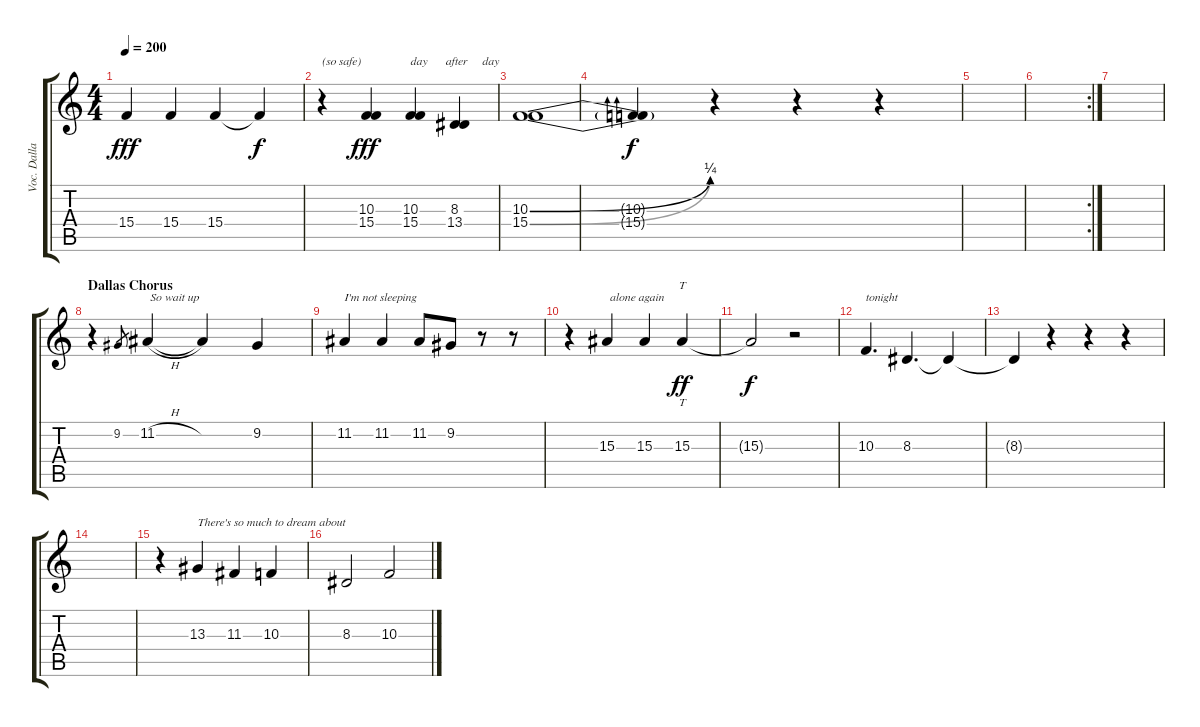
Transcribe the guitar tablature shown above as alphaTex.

\track ("Voc. Dallas,  Wade" "Voc. Dalla") {instrument oboe}
\staff {score tabs}
\tuning (E4 B3 G3 D3 A2 D2) {hide}
\ts (4 4)
\tempo 200
\clef g2
\ks c
15.4.4{dy fff} 15.4.4 15.4.4 15.4{t}.4{dy f} |
r.4{txt "(so safe)  "} (10.3 15.4).4{dy fff} (10.3 15.4).4{txt "day      after     day"} (8.3 13.4).4 |
(10.3{be (bend 0 0 60 1)} 15.4{be (bend 0 0 60 1)}).1 |
(10.3{t} 15.4{t}).4{dy f} r.4 r.4 r.4 |
|
\rc 2
|
|
\section ("" "Dallas Chorus")
r.4{instrument oboe} 9.2.8{gr} 11.2{h}.4{txt " So wait up"} 11.2{t}.4 9.2.4 |
11.2.4{txt "I'm not sleeping  "} 11.2.4 11.2.8 9.2.8 r.8 r.8 |
r.4 15.3.4{txt " alone again "} 15.3.4 15.3.4{tt dy ff} |
15.3{t}.2{dy f} r.2 |
10.3.4{d txt "tonight"} 8.3.4{d} 8.3{t}.4 |
8.3{t}.4 r.4 r.4 r.4 |
|
r.4 13.3.4{txt "There's so much to dream about"} 11.3.4 10.3.4 |
8.3.2 10.3.2
